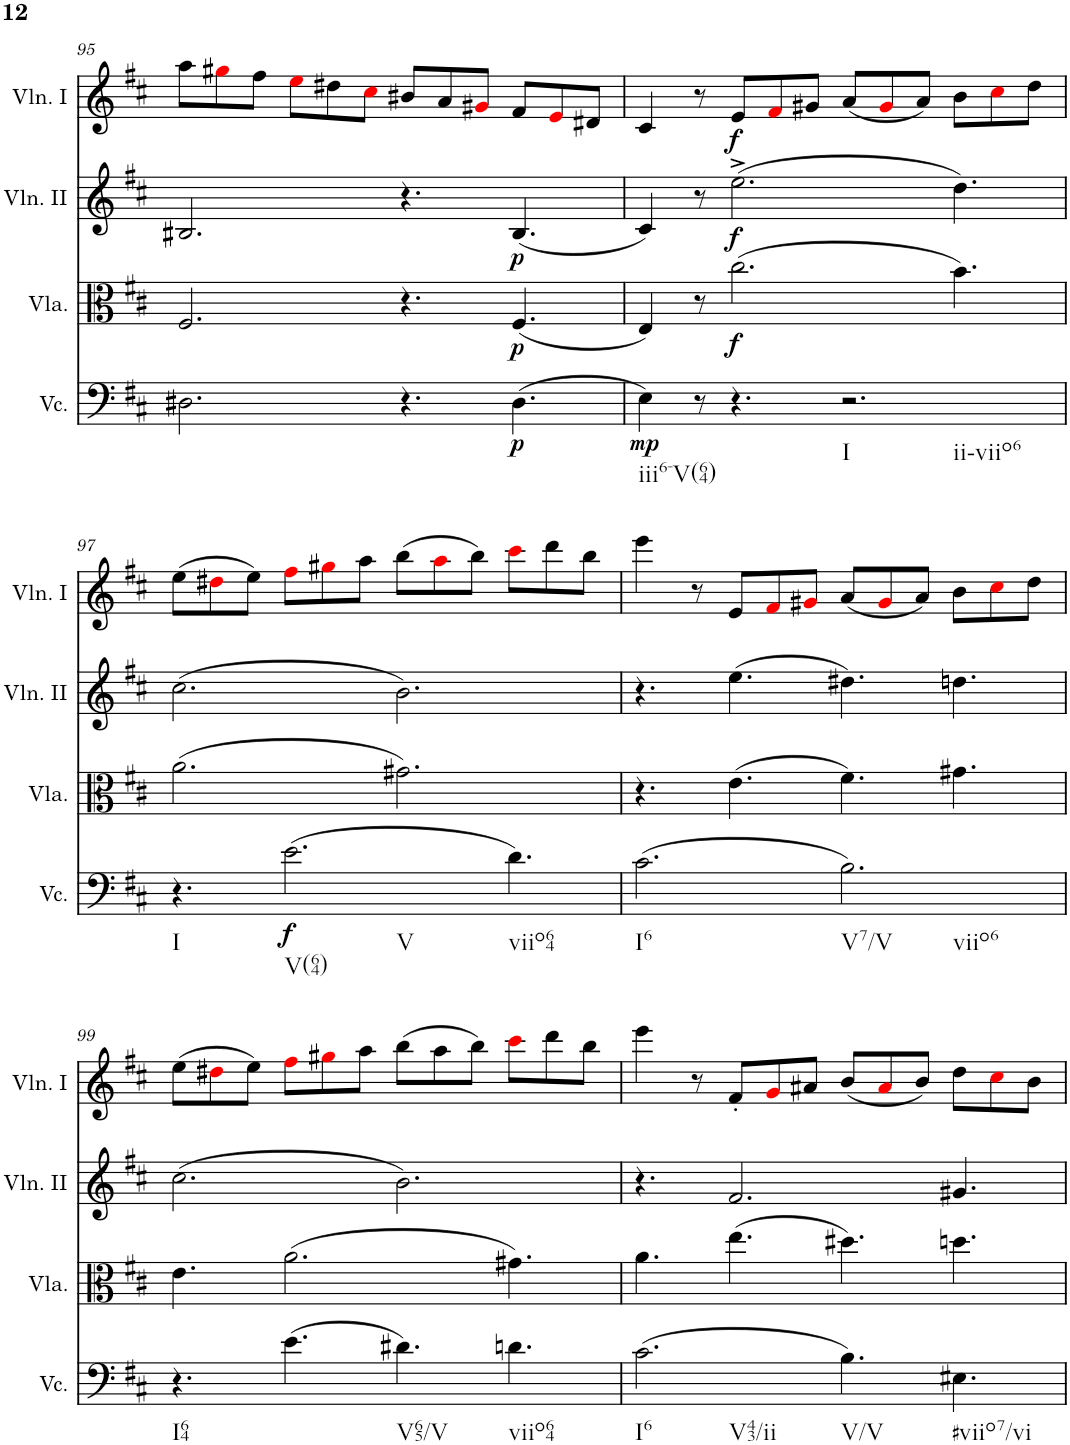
**kern	**dynam	**kern	**dynam	**kern	**dynam	**kern	**dynam
*part4	*part4	*part3	*part3	*part2	*part2	*part1	*part1
*staff4	*staff4	*staff3	*staff3	*staff2	*staff2	*staff1	*staff1
*I"Violoncello	*	*I"Viola	*	*I"Violino II	*	*I"Violino I	*
*I'Vc.	*	*I'Vla.	*	*I'Vln. II	*	*I'Vln. I	*
!!LO:PB:g=z
*clefF4	*	*clefC3	*	*clefG2	*	*clefG2	*
*k[f#c#]	*	*k[f#c#]	*	*k[f#c#]	*	*k[f#c#]	*
*M12/8	*	*M12/8	*	*M12/8	*	*M12/8	*
=95	=95	=95	=95	=95	=95	=95	=95
2.D#X\	.	2.F#/	.	2.B#X/	.	8aa\L	.
.	.	.	.	.	.	8gg#Xi\	.
.	.	.	.	.	.	8ff#\J	.
.	.	.	.	.	.	8eei\L	.
.	.	.	.	.	.	8dd#X\	.
.	.	.	.	.	.	8cc#i\J	.
4.r	.	4.r	.	4.r	.	8b#X/L	.
.	.	.	.	.	.	8a/	.
.	.	.	.	.	.	8g#Xi/J	.
!	!LO:DY:b	!	!LO:DY:b	!	!LO:DY:b	!	!
(4.D#\	p	(4.F#/	p	(4.B#/	p	8f#/L	.
.	.	.	.	.	.	8ei/	.
.	.	.	.	.	.	8d#X/J	.
=96	=96	=96	=96	=96	=96	=96	=96
!LO:TX:b:t=iii6-V(64)	!	!	!	!	!	!	!
!	!LO:DY:b	!	!	!	!	!	!
4E\)	mp	4E/)	.	4c#/)	.	4c#/	.
8r	.	8r	.	8r	.	8r	.
!	!	!	!LO:DY:b	!	!LO:DY:b	!	!LO:DY:b
4.r	.	(2.cc#\	f	(2.ee^\	f	8e/L	f
.	.	.	.	.	.	8f#i/	.
.	.	.	.	.	.	8g#X/J	.
!LO:TX:b:t=I	!	!	!	!	!	!	!
!LO:TX:b:t=ii-viio6	!	!	!	!	!	!	!
2.r	.	.	.	.	.	(8a/L	.
.	.	.	.	.	.	8g#i/	.
.	.	.	.	.	.	8a/J)	.
.	.	4.b\)	.	4.dd\)	.	8b\L	.
.	.	.	.	.	.	8cc#i\	.
.	.	.	.	.	.	8dd\J	.
!!LO:LB:g=z
=97	=97	=97	=97	=97	=97	=97	=97
!LO:TX:b:t=I	!	!	!	!	!	!	!
4.r	.	(2.a\	.	(2.cc#\	.	(8ee\L	.
.	.	.	.	.	.	8dd#Xi\	.
.	.	.	.	.	.	8ee\J)	.
!LO:TX:b:t=V(64)	!	!	!	!	!	!	!
!LO:TX:b:t=V	!	!	!	!	!	!	!
!	!LO:DY:b	!	!	!	!	!	!
(2.e\	f	.	.	.	.	8ff#i\L	.
.	.	.	.	.	.	8gg#Xi\	.
.	.	.	.	.	.	8aa\J	.
.	.	2.g#X\)	.	2.b\)	.	(8bb\L	.
.	.	.	.	.	.	8aai\	.
.	.	.	.	.	.	8bb\J)	.
!LO:TX:b:t=viio64	!	!	!	!	!	!	!
4.d\)	.	.	.	.	.	8ccc#i\L	.
.	.	.	.	.	.	8ddd\	.
.	.	.	.	.	.	8bb\J	.
=98	=98	=98	=98	=98	=98	=98	=98
!LO:TX:b:t=I6	!	!	!	!	!	!	!
(2.c#\	.	4.r	.	4.r	.	4eee\	.
.	.	.	.	.	.	8r	.
.	.	(4.e\	.	(4.ee\	.	8e/L	.
.	.	.	.	.	.	8f#i/	.
.	.	.	.	.	.	8g#Xi/J	.
!LO:TX:b:t=V7/V	!	!	!	!	!	!	!
!LO:TX:b:t=viio6	!	!	!	!	!	!	!
2.B\)	.	4.f#\)	.	4.dd#X\)	.	(8a/L	.
.	.	.	.	.	.	8g#i/	.
.	.	.	.	.	.	8a/J)	.
.	.	4.g#X\	.	4.ddn\	.	8b\L	.
.	.	.	.	.	.	8cc#i\	.
.	.	.	.	.	.	8dd\J	.
!!LO:LB:g=z
=99	=99	=99	=99	=99	=99	=99	=99
!LO:TX:b:t=I64	!	!	!	!	!	!	!
4.r	.	4.e\	.	(2.cc#\	.	(8ee\L	.
.	.	.	.	.	.	8dd#Xi\	.
.	.	.	.	.	.	8ee\J)	.
(4.e\	.	(2.a\	.	.	.	8ff#i\L	.
.	.	.	.	.	.	8gg#Xi\	.
.	.	.	.	.	.	8aa\J	.
!LO:TX:b:t=V65/V	!	!	!	!	!	!	!
4.d#X\)	.	.	.	2.b\)	.	(8bb\L	.
.	.	.	.	.	.	8aa\	.
.	.	.	.	.	.	8bb\J)	.
!LO:TX:b:t=viio64	!	!	!	!	!	!	!
4.dn\	.	4.g#X\)	.	.	.	8ccc#i\L	.
.	.	.	.	.	.	8ddd\	.
.	.	.	.	.	.	8bb\J	.
=100	=100	=100	=100	=100	=100	=100	=100
!LO:TX:b:t=I6	!	!	!	!	!	!	!
!LO:TX:b:t=V43/ii	!	!	!	!	!	!	!
(2.c#\	.	4.a\	.	4.r	.	4eee\	.
.	.	.	.	.	.	8r	.
.	.	(4.ee\	.	2.f#/	.	8f#'/L	.
.	.	.	.	.	.	8gi/	.
.	.	.	.	.	.	8a#X/J	.
!LO:TX:b:t=V/V	!	!	!	!	!	!	!
4.B\)	.	4.dd#X\)	.	.	.	(8b/L	.
.	.	.	.	.	.	8a#i/	.
.	.	.	.	.	.	8b/J)	.
!LO:TX:b:t=#viio7/vi	!	!	!	!	!	!	!
4.E#X\	.	4.ddn\	.	4.g#X/	.	8dd\L	.
.	.	.	.	.	.	8cc#i\	.
.	.	.	.	.	.	8b\J	.
=	=	=	=	=	=	=	=
*-	*-	*-	*-	*-	*-	*-	*-
